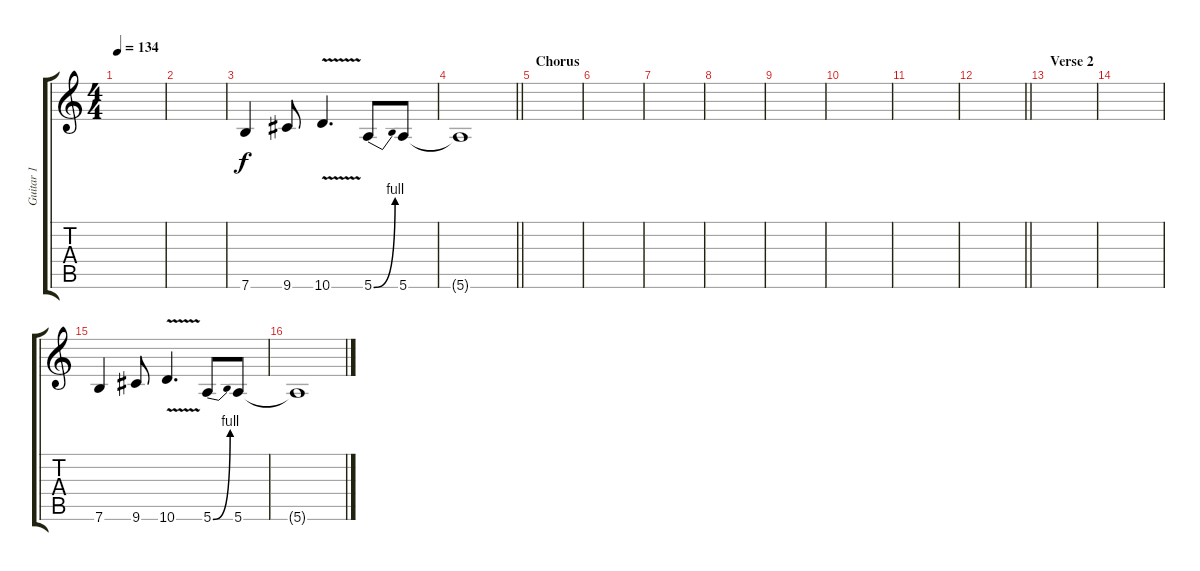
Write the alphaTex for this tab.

\track ("Guitar 1" "Guitar 1") {instrument overdrivenguitar}
\staff {score tabs}
\tuning (E4 B3 G3 D3 A2 E2) {hide}
\ts (4 4)
\tempo 134
\clef g2
\ks c
|
|
7.6.4 9.6.8 10.6{v}.4{d} 5.6{be (bend 0 0 60 4)}.8 5.6.8 |
\barLineRight lightlight
5.6{t}.1 |
\section ("" "Chorus")
|
|
|
|
|
|
|
\barLineRight lightlight
|
\section ("" "Verse 2")
|
|
7.6.4 9.6.8 10.6{v}.4{d} 5.6{be (bend 0 0 60 4)}.8 5.6.8 |
5.6{t}.1
